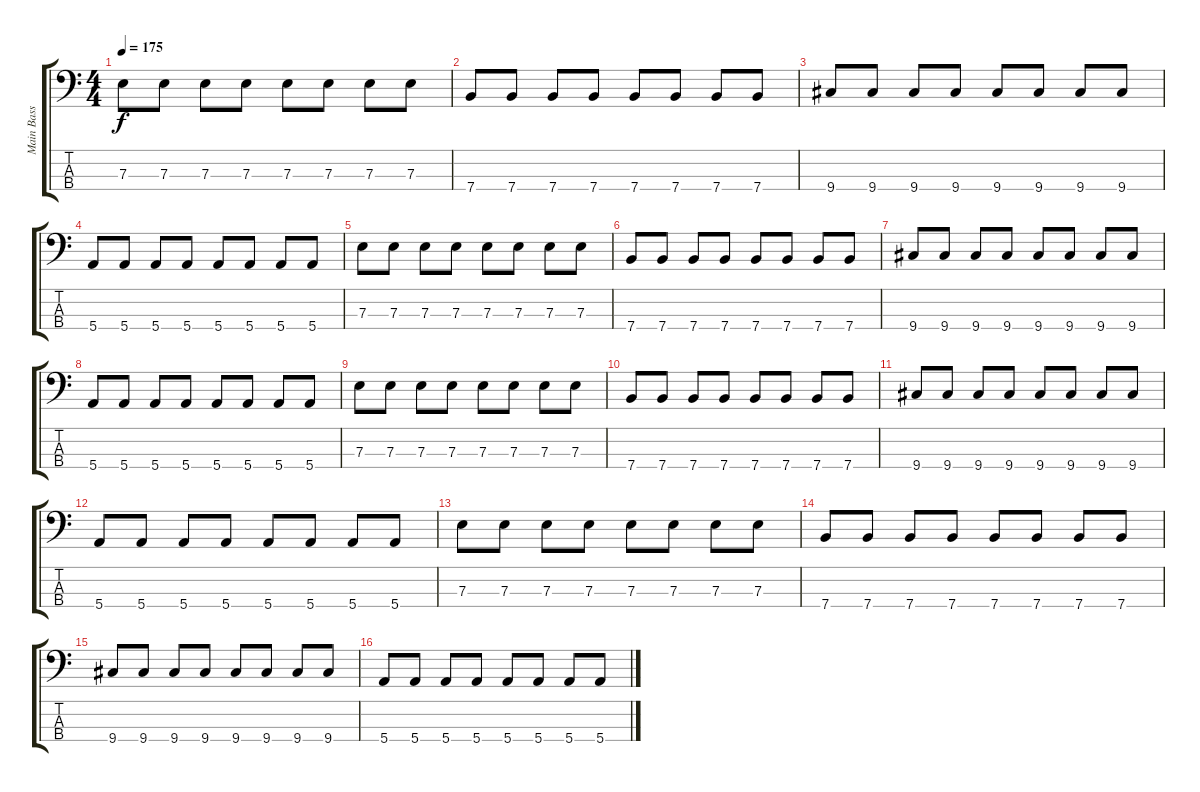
\track ("Main Bass" "Main Bass") {instrument electricbassfinger}
\staff {score tabs}
\tuning (G2 D2 A1 E1) {hide}
\ts (4 4)
\tempo 175
\clef f4
\ks c
7.3.8{dy f} 7.3.8 7.3.8 7.3.8 7.3.8 7.3.8 7.3.8 7.3.8 |
7.4.8 7.4.8 7.4.8 7.4.8 7.4.8 7.4.8 7.4.8 7.4.8 |
9.4.8 9.4.8 9.4.8 9.4.8 9.4.8 9.4.8 9.4.8 9.4.8 |
5.4.8 5.4.8 5.4.8 5.4.8 5.4.8 5.4.8 5.4.8 5.4.8 |
7.3.8 7.3.8 7.3.8 7.3.8 7.3.8 7.3.8 7.3.8 7.3.8 |
7.4.8 7.4.8 7.4.8 7.4.8 7.4.8 7.4.8 7.4.8 7.4.8 |
9.4.8 9.4.8 9.4.8 9.4.8 9.4.8 9.4.8 9.4.8 9.4.8 |
5.4.8 5.4.8 5.4.8 5.4.8 5.4.8 5.4.8 5.4.8 5.4.8 |
7.3.8 7.3.8 7.3.8 7.3.8 7.3.8 7.3.8 7.3.8 7.3.8 |
7.4.8 7.4.8 7.4.8 7.4.8 7.4.8 7.4.8 7.4.8 7.4.8 |
9.4.8 9.4.8 9.4.8 9.4.8 9.4.8 9.4.8 9.4.8 9.4.8 |
5.4.8 5.4.8 5.4.8 5.4.8 5.4.8 5.4.8 5.4.8 5.4.8 |
7.3.8 7.3.8 7.3.8 7.3.8 7.3.8 7.3.8 7.3.8 7.3.8 |
7.4.8 7.4.8 7.4.8 7.4.8 7.4.8 7.4.8 7.4.8 7.4.8 |
9.4.8 9.4.8 9.4.8 9.4.8 9.4.8 9.4.8 9.4.8 9.4.8 |
5.4.8 5.4.8 5.4.8 5.4.8 5.4.8 5.4.8 5.4.8 5.4.8
